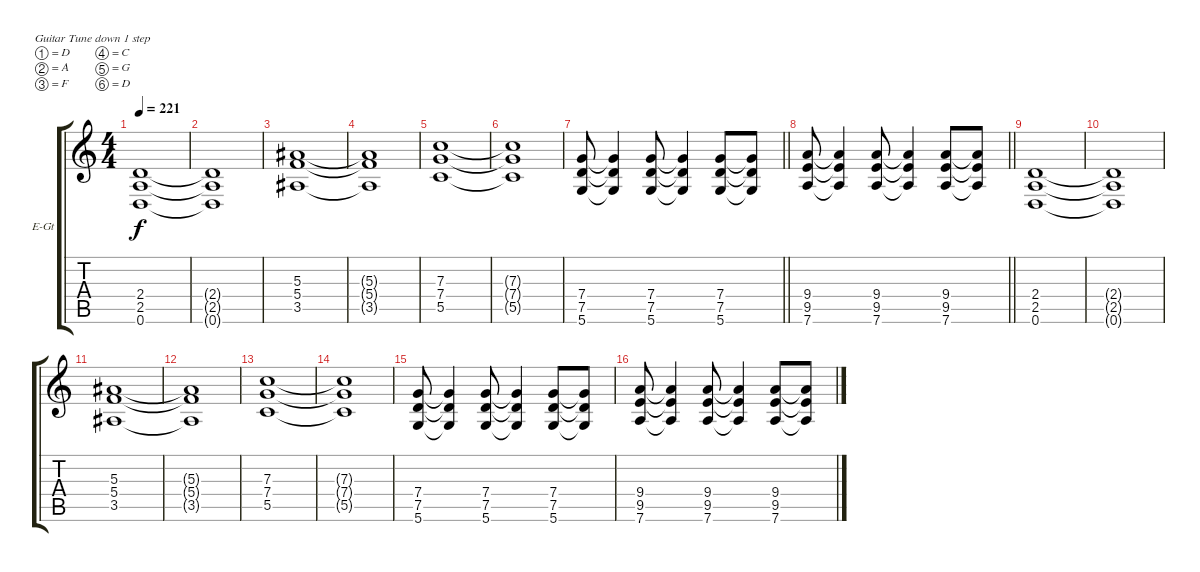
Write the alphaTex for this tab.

\bracketExtendMode groupsimilarinstruments
\firstSystemTrackNameOrientation horizontal
\otherSystemsTrackNameOrientation horizontal
\track ("Matt Heafy" "E-Gt") {instrument distortionguitar}
\staff {score tabs}
\tuning (D4 A3 F3 C3 G2 D2)
\ts (4 4)
\tempo 221
\clef g2
\ks c
(2.4 2.5 0.6).1{dy f} |
(2.4{t} 2.5{t} 0.6{t}).1 |
(5.3 5.4 3.5).1 |
(5.3{t} 5.4{t} 3.5{t}).1 |
(7.3 7.4 5.5).1 |
(7.3{t} 7.4{t} 5.5{t}).1 |
\barLineRight lightlight
(7.4 7.5 5.6).8 (7.4{t} 7.5{t} 5.6{t}).4 (7.4 7.5 5.6).8 (7.4{t} 7.5{t} 5.6{t}).4 (7.4 7.5 5.6).8 (7.4{t} 7.5{t} 5.6{t}).8 |
\barLineRight lightlight
(9.4 9.5 7.6).8 (9.4{t} 9.5{t} 7.6{t}).4 (9.4 9.5 7.6).8 (9.4{t} 9.5{t} 7.6{t}).4 (9.4 9.5 7.6).8 (9.4{t} 9.5{t} 7.6{t}).8 |
(2.4 2.5 0.6).1 |
(2.4{t} 2.5{t} 0.6{t}).1 |
(5.3 5.4 3.5).1 |
(5.3{t} 5.4{t} 3.5{t}).1 |
(7.3 7.4 5.5).1 |
(7.3{t} 7.4{t} 5.5{t}).1 |
(7.4 7.5 5.6).8 (7.4{t} 7.5{t} 5.6{t}).4 (7.4 7.5 5.6).8 (7.4{t} 7.5{t} 5.6{t}).4 (7.4 7.5 5.6).8 (7.4{t} 7.5{t} 5.6{t}).8 |
(9.4 9.5 7.6).8 (9.4{t} 9.5{t} 7.6{t}).4 (9.4 9.5 7.6).8 (9.4{t} 9.5{t} 7.6{t}).4 (9.4 9.5 7.6).8 (9.4{t} 9.5{t} 7.6{t}).8
